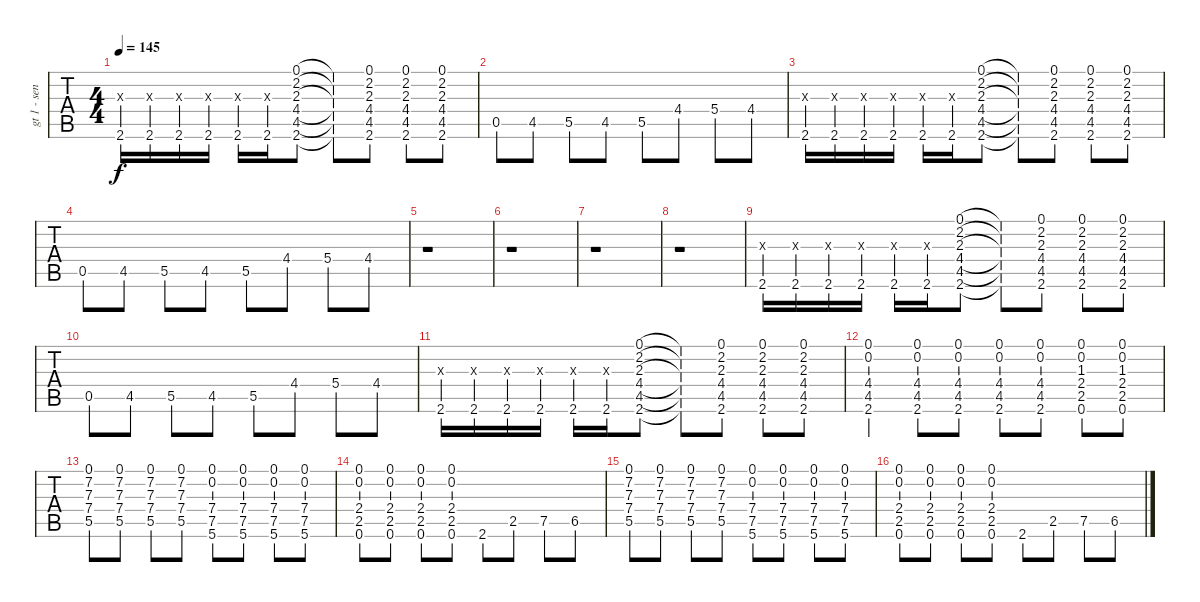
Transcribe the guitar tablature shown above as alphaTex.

\track ("gt 1 - sensible" "gt 1 - sen") {instrument overdrivenguitar}
\staff {tabs}
\tuning (E4 B3 G3 D3 A2 E2) {hide}
\ts (4 4)
\tempo 145
\clef g2
\ks c
(0.3{x} 2.6).16{dy f} (0.3{x} 2.6).16 (0.3{x} 2.6).16 (0.3{x} 2.6).16 (0.3{x} 2.6).16 (0.3{x} 2.6).16 (0.1 2.2 2.3 4.4 4.5 2.6).8 (0.1{t} 2.2{t} 2.3{t} 4.4{t} 4.5{t} 2.6{t}).8 (0.1 2.2 2.3 4.4 4.5 2.6).8 (0.1 2.2 2.3 4.4 4.5 2.6).8 (0.1 2.2 2.3 4.4 4.5 2.6).8 |
0.5.8 4.5.8 5.5.8 4.5.8 5.5.8 4.4.8 5.4.8 4.4.8 |
(0.3{x} 2.6).16 (0.3{x} 2.6).16 (0.3{x} 2.6).16 (0.3{x} 2.6).16 (0.3{x} 2.6).16 (0.3{x} 2.6).16 (0.1 2.2 2.3 4.4 4.5 2.6).8 (0.1{t} 2.2{t} 2.3{t} 4.4{t} 4.5{t} 2.6{t}).8 (0.1 2.2 2.3 4.4 4.5 2.6).8 (0.1 2.2 2.3 4.4 4.5 2.6).8 (0.1 2.2 2.3 4.4 4.5 2.6).8 |
0.5.8 4.5.8 5.5.8 4.5.8 5.5.8 4.4.8 5.4.8 4.4.8 |
r.1 |
r.1 |
r.1 |
r.1 |
(0.3{x} 2.6).16 (0.3{x} 2.6).16 (0.3{x} 2.6).16 (0.3{x} 2.6).16 (0.3{x} 2.6).16 (0.3{x} 2.6).16 (0.1 2.2 2.3 4.4 4.5 2.6).8 (0.1{t} 2.2{t} 2.3{t} 4.4{t} 4.5{t} 2.6{t}).8 (0.1 2.2 2.3 4.4 4.5 2.6).8 (0.1 2.2 2.3 4.4 4.5 2.6).8 (0.1 2.2 2.3 4.4 4.5 2.6).8 |
0.5.8 4.5.8 5.5.8 4.5.8 5.5.8 4.4.8 5.4.8 4.4.8 |
(0.3{x} 2.6).16 (0.3{x} 2.6).16 (0.3{x} 2.6).16 (0.3{x} 2.6).16 (0.3{x} 2.6).16 (0.3{x} 2.6).16 (0.1 2.2 2.3 4.4 4.5 2.6).8 (0.1{t} 2.2{t} 2.3{t} 4.4{t} 4.5{t} 2.6{t}).8 (0.1 2.2 2.3 4.4 4.5 2.6).8 (0.1 2.2 2.3 4.4 4.5 2.6).8 (0.1 2.2 2.3 4.4 4.5 2.6).8 |
(0.1 0.2 4.4 4.5 2.6).4 (0.1 0.2 4.4 4.5 2.6).8 (0.1 0.2 4.4 4.5 2.6).8 (0.1 0.2 4.4 4.5 2.6).8 (0.1 0.2 4.4 4.5 2.6).8 (0.1 0.2 1.3 2.4 2.5 0.6).8 (0.1 0.2 1.3 2.4 2.5 0.6).8 |
(0.1 7.2 7.3 7.4 5.5).8 (0.1 7.2 7.3 7.4 5.5).8 (0.1 7.2 7.3 7.4 5.5).8 (0.1 7.2 7.3 7.4 5.5).8 (0.1 0.2 7.4 7.5 5.6).8 (0.1 0.2 7.4 7.5 5.6).8 (0.1 0.2 7.4 7.5 5.6).8 (0.1 0.2 7.4 7.5 5.6).8 |
(0.1 0.2 2.4 2.5 0.6).8 (0.1 0.2 2.4 2.5 0.6).8 (0.1 0.2 2.4 2.5 0.6).8 (0.1 0.2 2.4 2.5 0.6).8 2.6.8 2.5.8 7.5.8 6.5.8 |
(0.1 7.2 7.3 7.4 5.5).8 (0.1 7.2 7.3 7.4 5.5).8 (0.1 7.2 7.3 7.4 5.5).8 (0.1 7.2 7.3 7.4 5.5).8 (0.1 0.2 7.4 7.5 5.6).8 (0.1 0.2 7.4 7.5 5.6).8 (0.1 0.2 7.4 7.5 5.6).8 (0.1 0.2 7.4 7.5 5.6).8 |
(0.1 0.2 2.4 2.5 0.6).8 (0.1 0.2 2.4 2.5 0.6).8 (0.1 0.2 2.4 2.5 0.6).8 (0.1 0.2 2.4 2.5 0.6).8 2.6.8 2.5.8 7.5.8 6.5.8
